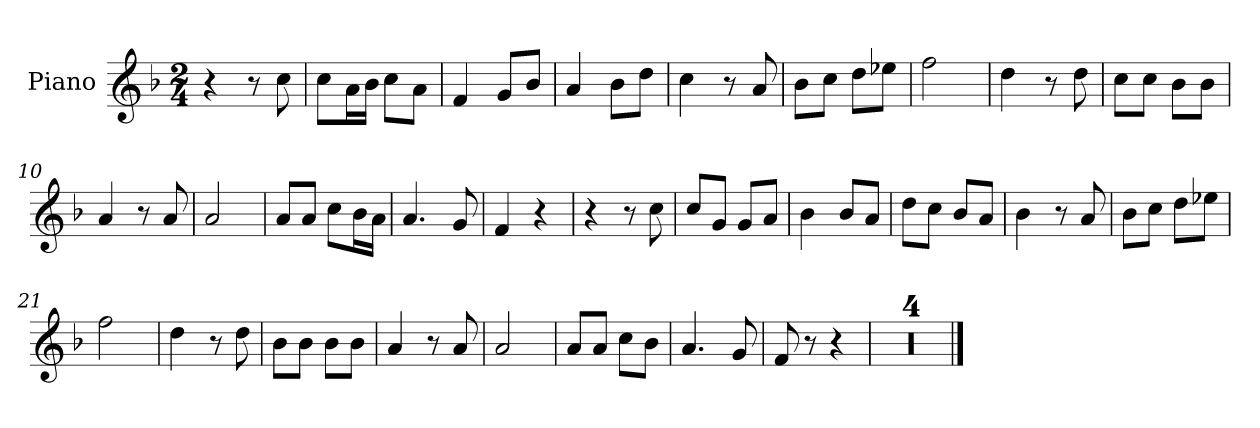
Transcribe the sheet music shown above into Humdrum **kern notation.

**kern
*part1
*staff1
*I"Piano
*I'Pia.
*clefG2
*k[b-]
*M2/4
=1
4r
8r
8cc\
=2
8cc\L
16a\L
16b-\JJ
8cc\L
8a\J
=3
4f/
8g/L
8b-/J
=4
4a/
8b-\L
8dd\J
=5
4cc\
8r
8a/
=6
8b-\L
8cc\J
8dd\L
8ee-X\J
=7
2ff\
=8
4dd\
8r
8dd\
=9
8cc\L
8cc\J
8b-\L
8b-\J
=10
4a/
8r
8a/
!!LO:LB:g=z
=11
2a/
=12
8a/L
8a/J
8cc\L
16b-\L
16a\JJ
=13
4.a/
8g/
=14
4f/
4r
=15
4r
8r
8cc\
=16
8cc/L
8g/J
8g/L
8a/J
=17
4b-\
8b-/L
8a/J
=18
8dd\L
8cc\J
8b-/L
8a/J
=19
4b-\
8r
8a/
=20
8b-\L
8cc\J
8dd\L
8ee-X\J
!!LO:LB:g=z
=21
2ff\
=22
4dd\
8r
8dd\
=23
8b-\L
8b-\J
8b-\L
8b-\J
=24
4a/
8r
8a/
=25
2a/
=26
8a/L
8a/J
8cc\L
8b-\J
=27
4.a/
8g/
=28
8f/
8r
4r
=29
2r
=30
2r
=31
2r
=32
2r
==
*-
